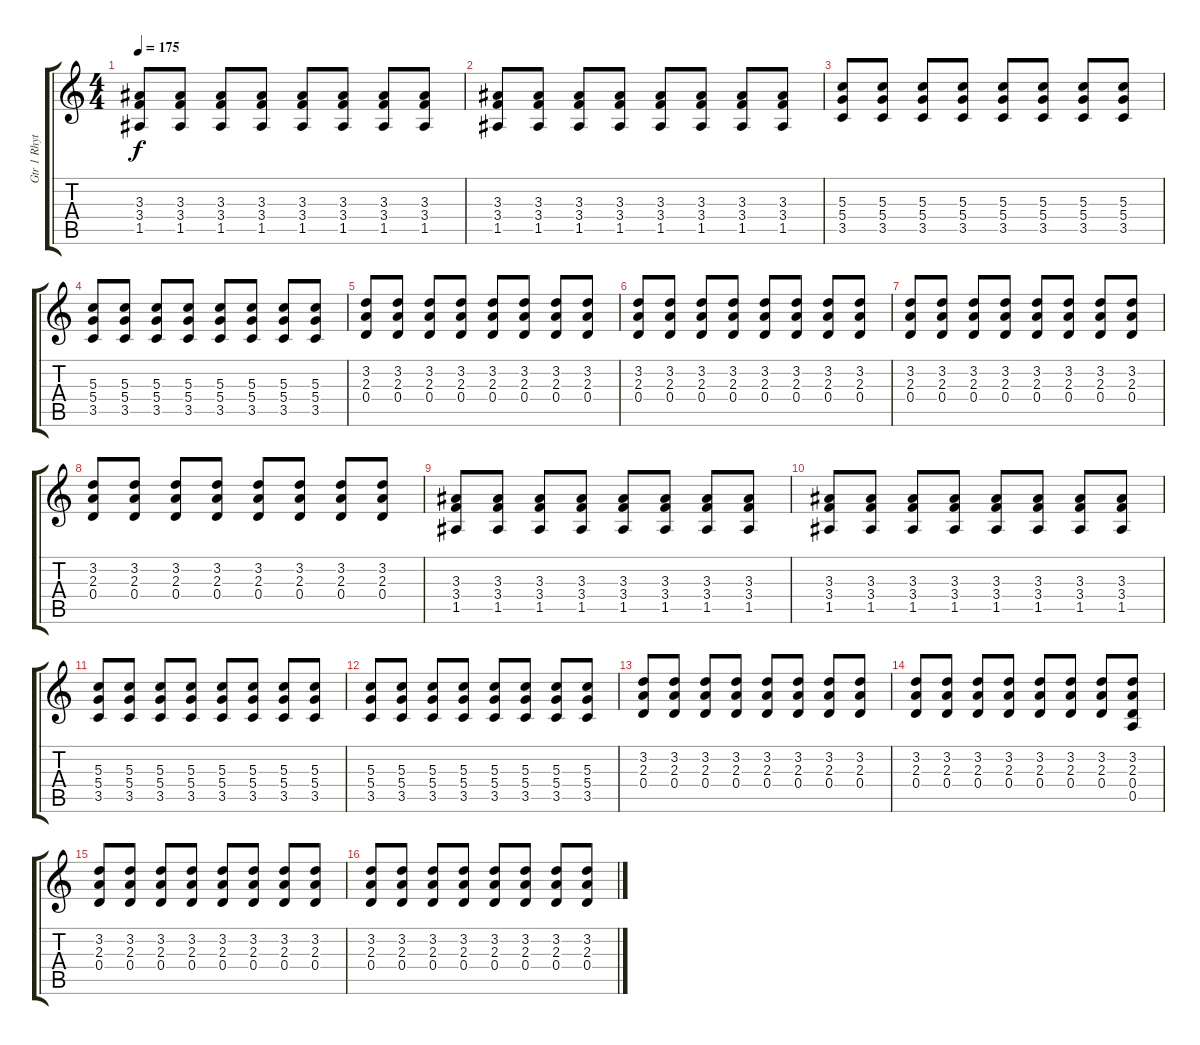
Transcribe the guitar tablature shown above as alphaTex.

\track ("Gtr 1 Rhytm(Nenad Šprem)" "Gtr 1 Rhyt") {instrument distortionguitar}
\staff {score tabs}
\tuning (E4 B3 G3 D3 A2 E2) {hide}
\ts (4 4)
\tempo 175
\clef g2
\ks c
(3.3 3.4 1.5).8{dy f} (3.3 3.4 1.5).8 (3.3 3.4 1.5).8 (3.3 3.4 1.5).8 (3.3 3.4 1.5).8 (3.3 3.4 1.5).8 (3.3 3.4 1.5).8 (3.3 3.4 1.5).8 |
(3.3 3.4 1.5).8 (3.3 3.4 1.5).8 (3.3 3.4 1.5).8 (3.3 3.4 1.5).8 (3.3 3.4 1.5).8 (3.3 3.4 1.5).8 (3.3 3.4 1.5).8 (3.3 3.4 1.5).8 |
(5.3 5.4 3.5).8 (5.3 5.4 3.5).8 (5.3 5.4 3.5).8 (5.3 5.4 3.5).8 (5.3 5.4 3.5).8 (5.3 5.4 3.5).8 (5.3 5.4 3.5).8 (5.3 5.4 3.5).8 |
(5.3 5.4 3.5).8 (5.3 5.4 3.5).8 (5.3 5.4 3.5).8 (5.3 5.4 3.5).8 (5.3 5.4 3.5).8 (5.3 5.4 3.5).8 (5.3 5.4 3.5).8 (5.3 5.4 3.5).8 |
(3.2 2.3 0.4).8 (3.2 2.3 0.4).8 (3.2 2.3 0.4).8 (3.2 2.3 0.4).8 (3.2 2.3 0.4).8 (3.2 2.3 0.4).8 (3.2 2.3 0.4).8 (3.2 2.3 0.4).8 |
(3.2 2.3 0.4).8 (3.2 2.3 0.4).8 (3.2 2.3 0.4).8 (3.2 2.3 0.4).8 (3.2 2.3 0.4).8 (3.2 2.3 0.4).8 (3.2 2.3 0.4).8 (3.2 2.3 0.4).8 |
(3.2 2.3 0.4).8 (3.2 2.3 0.4).8 (3.2 2.3 0.4).8 (3.2 2.3 0.4).8 (3.2 2.3 0.4).8 (3.2 2.3 0.4).8 (3.2 2.3 0.4).8 (3.2 2.3 0.4).8 |
(3.2 2.3 0.4).8 (3.2 2.3 0.4).8 (3.2 2.3 0.4).8 (3.2 2.3 0.4).8 (3.2 2.3 0.4).8 (3.2 2.3 0.4).8 (3.2 2.3 0.4).8 (3.2 2.3 0.4).8 |
(3.3 3.4 1.5).8 (3.3 3.4 1.5).8 (3.3 3.4 1.5).8 (3.3 3.4 1.5).8 (3.3 3.4 1.5).8 (3.3 3.4 1.5).8 (3.3 3.4 1.5).8 (3.3 3.4 1.5).8 |
(3.3 3.4 1.5).8 (3.3 3.4 1.5).8 (3.3 3.4 1.5).8 (3.3 3.4 1.5).8 (3.3 3.4 1.5).8 (3.3 3.4 1.5).8 (3.3 3.4 1.5).8 (3.3 3.4 1.5).8 |
(5.3 5.4 3.5).8 (5.3 5.4 3.5).8 (5.3 5.4 3.5).8 (5.3 5.4 3.5).8 (5.3 5.4 3.5).8 (5.3 5.4 3.5).8 (5.3 5.4 3.5).8 (5.3 5.4 3.5).8 |
(5.3 5.4 3.5).8 (5.3 5.4 3.5).8 (5.3 5.4 3.5).8 (5.3 5.4 3.5).8 (5.3 5.4 3.5).8 (5.3 5.4 3.5).8 (5.3 5.4 3.5).8 (5.3 5.4 3.5).8 |
(3.2 2.3 0.4).8 (3.2 2.3 0.4).8 (3.2 2.3 0.4).8 (3.2 2.3 0.4).8 (3.2 2.3 0.4).8 (3.2 2.3 0.4).8 (3.2 2.3 0.4).8 (3.2 2.3 0.4).8 |
(3.2 2.3 0.4).8 (3.2 2.3 0.4).8 (3.2 2.3 0.4).8 (3.2 2.3 0.4).8 (3.2 2.3 0.4).8 (3.2 2.3 0.4).8 (3.2 2.3 0.4).8 (3.2 2.3 0.4 0.5).8 |
(3.2 2.3 0.4).8 (3.2 2.3 0.4).8 (3.2 2.3 0.4).8 (3.2 2.3 0.4).8 (3.2 2.3 0.4).8 (3.2 2.3 0.4).8 (3.2 2.3 0.4).8 (3.2 2.3 0.4).8 |
(3.2 2.3 0.4).8 (3.2 2.3 0.4).8 (3.2 2.3 0.4).8 (3.2 2.3 0.4).8 (3.2 2.3 0.4).8 (3.2 2.3 0.4).8 (3.2 2.3 0.4).8 (3.2 2.3 0.4).8
